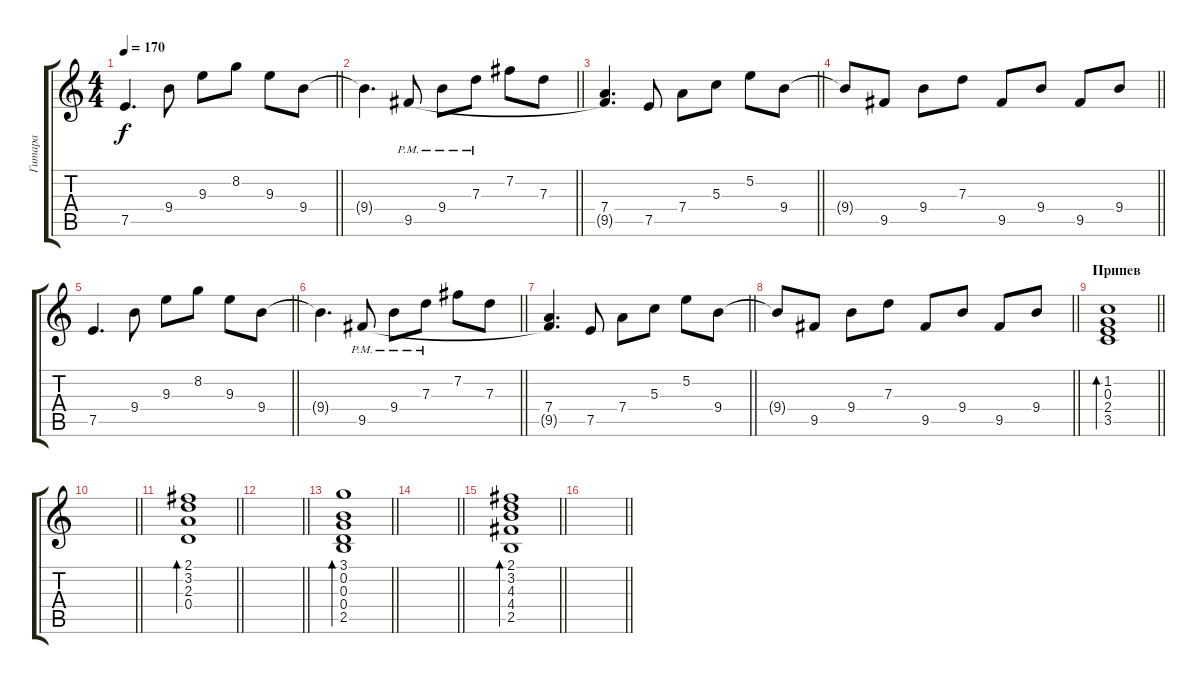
\track ("Гитара" "Гитара") {instrument overdrivenguitar}
\staff {score tabs}
\tuning (E4 B3 G3 D3 A2 E2) {hide}
\ts (4 4)
\tempo 170
\clef g2
\barLineRight lightlight
\ks c
7.5.4{d dy f instrument distortionguitar} 9.4.8 9.3.8 8.2.8 9.3.8 9.4.8 |
\barLineRight lightlight
9.4{t}.4{d} 9.5{pm}.8 9.4{pm}.8 7.3{pm}.8 7.2.8 7.3.8 |
\barLineRight lightlight
(7.4 9.5{t}).4{d} 7.5.8 7.4.8 5.3.8 5.2.8 9.4.8 |
\barLineRight lightlight
9.4{t}.8 9.5.8 9.4.8 7.3.8 9.5.8 9.4.8 9.5.8 9.4.8 |
\barLineRight lightlight
7.5.4{d instrument distortionguitar} 9.4.8 9.3.8 8.2.8 9.3.8 9.4.8 |
\barLineRight lightlight
9.4{t}.4{d} 9.5{pm}.8 9.4{pm}.8 7.3{pm}.8 7.2.8 7.3.8 |
\barLineRight lightlight
(7.4 9.5{t}).4{d} 7.5.8 7.4.8 5.3.8 5.2.8 9.4.8 |
\barLineRight lightlight
9.4{t}.8 9.5.8 9.4.8 7.3.8 9.5.8 9.4.8 9.5.8 9.4.8 |
\section ("" "Припев")
\barLineRight lightlight
(1.2 0.3 2.4 3.5).1{bd 480 volume 16 instrument electricguitarjazz} |
\barLineRight lightlight
|
\barLineRight lightlight
(2.1 3.2 2.3 0.4).1{bd 480} |
\barLineRight lightlight
|
\barLineRight lightlight
(3.1 0.2 0.3 0.4 2.5).1{bd 480} |
\barLineRight lightlight
|
\barLineRight lightlight
(2.1 3.2 4.3 4.4 2.5).1{bd 480} |
\barLineRight lightlight
